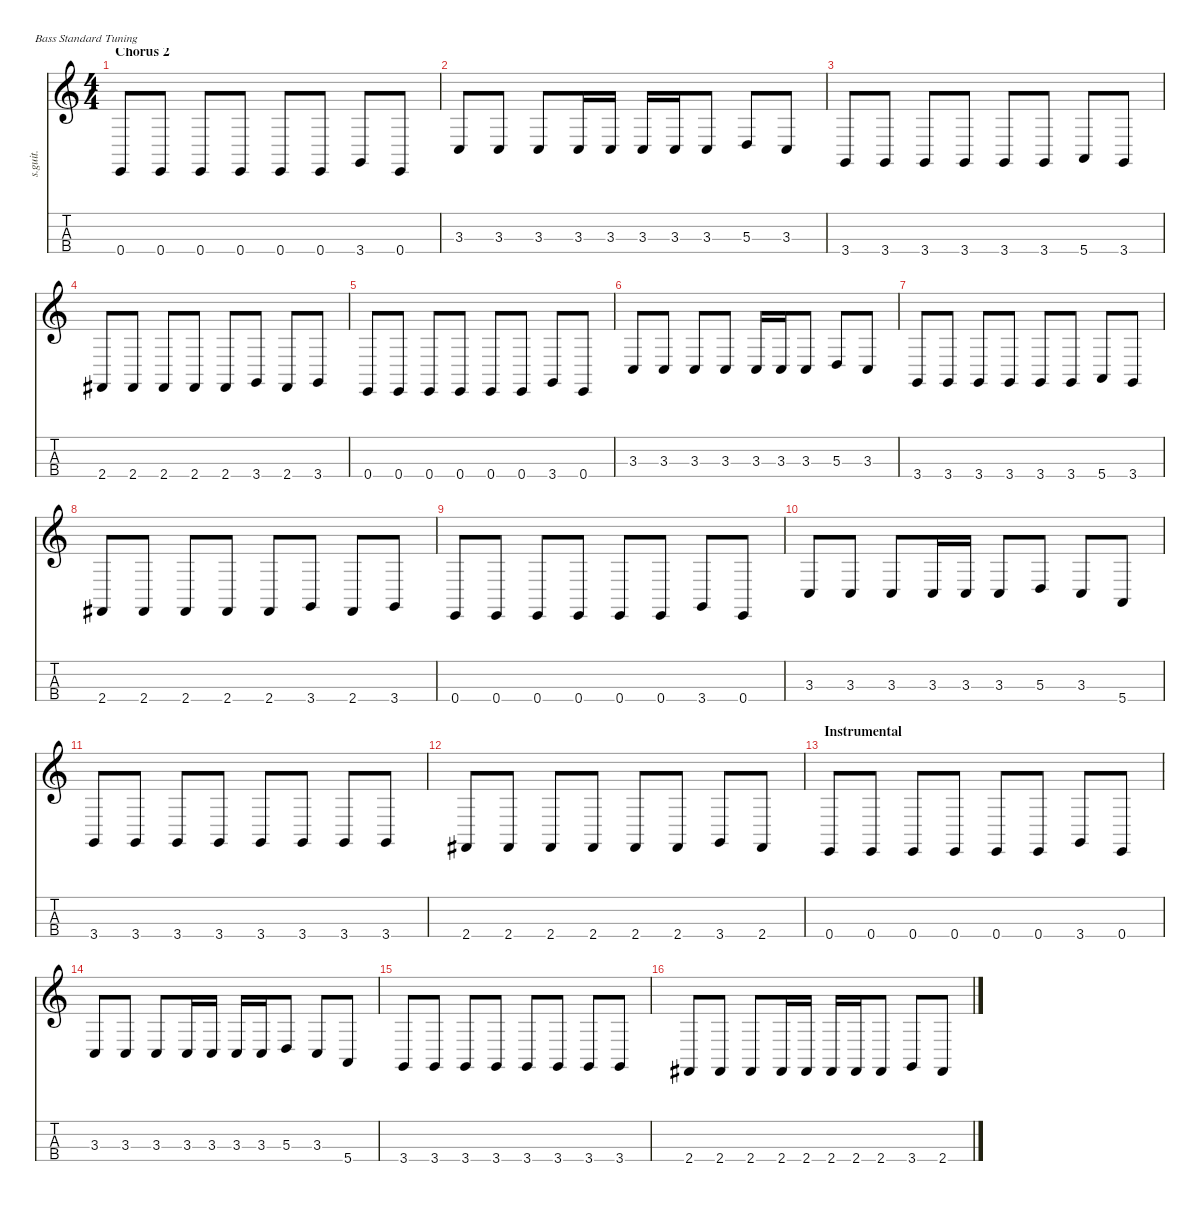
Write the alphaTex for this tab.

\defaultSystemsLayout 4
\hideDynamics
\bracketExtendMode nobrackets
\track ("Mike Hogan (Bass)" "s.guit.") {instrument electricbasspick}
\staff {score tabs}
\tuning (G2 D2 A1 E1)
\ts (4 4)
\section ("" "Chorus 2")
\tempo (82 hide)
\clef g2
\ks c
0.4.8{lyrics (0 "") lyrics (1 "") lyrics (2 "") lyrics (3 "") lyrics (4 "") dy f} 0.4.8{lyrics (0 "") lyrics (1 "") lyrics (2 "") lyrics (3 "") lyrics (4 "")} 0.4.8{lyrics (0 "") lyrics (1 "") lyrics (2 "") lyrics (3 "") lyrics (4 "")} 0.4.8{lyrics (0 "") lyrics (1 "") lyrics (2 "") lyrics (3 "") lyrics (4 "")} 0.4.8{lyrics (0 "") lyrics (1 "") lyrics (2 "") lyrics (3 "") lyrics (4 "")} 0.4.8{lyrics (0 "") lyrics (1 "") lyrics (2 "") lyrics (3 "") lyrics (4 "")} 3.4.8{lyrics (0 "") lyrics (1 "") lyrics (2 "") lyrics (3 "") lyrics (4 "")} 0.4.8{lyrics (0 "") lyrics (1 "") lyrics (2 "") lyrics (3 "") lyrics (4 "")} |
3.3.8{lyrics (0 "") lyrics (1 "") lyrics (2 "") lyrics (3 "") lyrics (4 "")} 3.3.8{lyrics (0 "") lyrics (1 "") lyrics (2 "") lyrics (3 "") lyrics (4 "")} 3.3.8{lyrics (0 "") lyrics (1 "") lyrics (2 "") lyrics (3 "") lyrics (4 "")} 3.3.16{lyrics (0 "") lyrics (1 "") lyrics (2 "") lyrics (3 "") lyrics (4 "")} 3.3.16{lyrics (0 "") lyrics (1 "") lyrics (2 "") lyrics (3 "") lyrics (4 "")} 3.3.16{lyrics (0 "") lyrics (1 "") lyrics (2 "") lyrics (3 "") lyrics (4 "")} 3.3.16{lyrics (0 "") lyrics (1 "") lyrics (2 "") lyrics (3 "") lyrics (4 "")} 3.3.8{lyrics (0 "") lyrics (1 "") lyrics (2 "") lyrics (3 "") lyrics (4 "")} 5.3.8{lyrics (0 "") lyrics (1 "") lyrics (2 "") lyrics (3 "") lyrics (4 "")} 3.3.8{lyrics (0 "") lyrics (1 "") lyrics (2 "") lyrics (3 "") lyrics (4 "")} |
3.4.8{lyrics (0 "") lyrics (1 "") lyrics (2 "") lyrics (3 "") lyrics (4 "")} 3.4.8{lyrics (0 "") lyrics (1 "") lyrics (2 "") lyrics (3 "") lyrics (4 "")} 3.4.8{lyrics (0 "") lyrics (1 "") lyrics (2 "") lyrics (3 "") lyrics (4 "")} 3.4.8{lyrics (0 "") lyrics (1 "") lyrics (2 "") lyrics (3 "") lyrics (4 "")} 3.4.8{lyrics (0 "") lyrics (1 "") lyrics (2 "") lyrics (3 "") lyrics (4 "")} 3.4.8{lyrics (0 "") lyrics (1 "") lyrics (2 "") lyrics (3 "") lyrics (4 "")} 5.4.8{lyrics (0 "") lyrics (1 "") lyrics (2 "") lyrics (3 "") lyrics (4 "")} 3.4.8{lyrics (0 "") lyrics (1 "") lyrics (2 "") lyrics (3 "") lyrics (4 "")} |
2.4{acc #}.8{lyrics (0 "") lyrics (1 "") lyrics (2 "") lyrics (3 "") lyrics (4 "")} 2.4{acc #}.8{lyrics (0 "") lyrics (1 "") lyrics (2 "") lyrics (3 "") lyrics (4 "")} 2.4{acc #}.8{lyrics (0 "") lyrics (1 "") lyrics (2 "") lyrics (3 "") lyrics (4 "")} 2.4{acc #}.8{lyrics (0 "") lyrics (1 "") lyrics (2 "") lyrics (3 "") lyrics (4 "")} 2.4{acc #}.8{lyrics (0 "") lyrics (1 "") lyrics (2 "") lyrics (3 "") lyrics (4 "")} 3.4.8{lyrics (0 "") lyrics (1 "") lyrics (2 "") lyrics (3 "") lyrics (4 "")} 2.4{acc #}.8{lyrics (0 "") lyrics (1 "") lyrics (2 "") lyrics (3 "") lyrics (4 "")} 3.4.8{lyrics (0 "") lyrics (1 "") lyrics (2 "") lyrics (3 "") lyrics (4 "")} |
0.4.8{lyrics (0 "") lyrics (1 "") lyrics (2 "") lyrics (3 "") lyrics (4 "")} 0.4.8{lyrics (0 "") lyrics (1 "") lyrics (2 "") lyrics (3 "") lyrics (4 "")} 0.4.8{lyrics (0 "") lyrics (1 "") lyrics (2 "") lyrics (3 "") lyrics (4 "")} 0.4.8{lyrics (0 "") lyrics (1 "") lyrics (2 "") lyrics (3 "") lyrics (4 "")} 0.4.8{lyrics (0 "") lyrics (1 "") lyrics (2 "") lyrics (3 "") lyrics (4 "")} 0.4.8{lyrics (0 "") lyrics (1 "") lyrics (2 "") lyrics (3 "") lyrics (4 "")} 3.4.8{lyrics (0 "") lyrics (1 "") lyrics (2 "") lyrics (3 "") lyrics (4 "")} 0.4.8{lyrics (0 "") lyrics (1 "") lyrics (2 "") lyrics (3 "") lyrics (4 "")} |
3.3.8{lyrics (0 "") lyrics (1 "") lyrics (2 "") lyrics (3 "") lyrics (4 "")} 3.3.8{lyrics (0 "") lyrics (1 "") lyrics (2 "") lyrics (3 "") lyrics (4 "")} 3.3.8{lyrics (0 "") lyrics (1 "") lyrics (2 "") lyrics (3 "") lyrics (4 "")} 3.3.8{lyrics (0 "") lyrics (1 "") lyrics (2 "") lyrics (3 "") lyrics (4 "")} 3.3.16{lyrics (0 "") lyrics (1 "") lyrics (2 "") lyrics (3 "") lyrics (4 "")} 3.3.16{lyrics (0 "") lyrics (1 "") lyrics (2 "") lyrics (3 "") lyrics (4 "")} 3.3.8{lyrics (0 "") lyrics (1 "") lyrics (2 "") lyrics (3 "") lyrics (4 "")} 5.3.8{lyrics (0 "") lyrics (1 "") lyrics (2 "") lyrics (3 "") lyrics (4 "")} 3.3.8{lyrics (0 "") lyrics (1 "") lyrics (2 "") lyrics (3 "") lyrics (4 "")} |
3.4.8{lyrics (0 "") lyrics (1 "") lyrics (2 "") lyrics (3 "") lyrics (4 "")} 3.4.8{lyrics (0 "") lyrics (1 "") lyrics (2 "") lyrics (3 "") lyrics (4 "")} 3.4.8{lyrics (0 "") lyrics (1 "") lyrics (2 "") lyrics (3 "") lyrics (4 "")} 3.4.8{lyrics (0 "") lyrics (1 "") lyrics (2 "") lyrics (3 "") lyrics (4 "")} 3.4.8{lyrics (0 "") lyrics (1 "") lyrics (2 "") lyrics (3 "") lyrics (4 "")} 3.4.8{lyrics (0 "") lyrics (1 "") lyrics (2 "") lyrics (3 "") lyrics (4 "")} 5.4.8{lyrics (0 "") lyrics (1 "") lyrics (2 "") lyrics (3 "") lyrics (4 "")} 3.4.8{lyrics (0 "") lyrics (1 "") lyrics (2 "") lyrics (3 "") lyrics (4 "")} |
2.4{acc #}.8{lyrics (0 "") lyrics (1 "") lyrics (2 "") lyrics (3 "") lyrics (4 "")} 2.4{acc #}.8{lyrics (0 "") lyrics (1 "") lyrics (2 "") lyrics (3 "") lyrics (4 "")} 2.4{acc #}.8{lyrics (0 "") lyrics (1 "") lyrics (2 "") lyrics (3 "") lyrics (4 "")} 2.4{acc #}.8{lyrics (0 "") lyrics (1 "") lyrics (2 "") lyrics (3 "") lyrics (4 "")} 2.4{acc #}.8{lyrics (0 "") lyrics (1 "") lyrics (2 "") lyrics (3 "") lyrics (4 "")} 3.4.8{lyrics (0 "") lyrics (1 "") lyrics (2 "") lyrics (3 "") lyrics (4 "")} 2.4{acc #}.8{lyrics (0 "") lyrics (1 "") lyrics (2 "") lyrics (3 "") lyrics (4 "")} 3.4.8{lyrics (0 "") lyrics (1 "") lyrics (2 "") lyrics (3 "") lyrics (4 "")} |
0.4.8{lyrics (0 "") lyrics (1 "") lyrics (2 "") lyrics (3 "") lyrics (4 "")} 0.4.8{lyrics (0 "") lyrics (1 "") lyrics (2 "") lyrics (3 "") lyrics (4 "")} 0.4.8{lyrics (0 "") lyrics (1 "") lyrics (2 "") lyrics (3 "") lyrics (4 "")} 0.4.8{lyrics (0 "") lyrics (1 "") lyrics (2 "") lyrics (3 "") lyrics (4 "")} 0.4.8{lyrics (0 "") lyrics (1 "") lyrics (2 "") lyrics (3 "") lyrics (4 "")} 0.4.8{lyrics (0 "") lyrics (1 "") lyrics (2 "") lyrics (3 "") lyrics (4 "")} 3.4.8{lyrics (0 "") lyrics (1 "") lyrics (2 "") lyrics (3 "") lyrics (4 "")} 0.4.8{lyrics (0 "") lyrics (1 "") lyrics (2 "") lyrics (3 "") lyrics (4 "")} |
3.3.8{lyrics (0 "") lyrics (1 "") lyrics (2 "") lyrics (3 "") lyrics (4 "")} 3.3.8{lyrics (0 "") lyrics (1 "") lyrics (2 "") lyrics (3 "") lyrics (4 "")} 3.3.8{lyrics (0 "") lyrics (1 "") lyrics (2 "") lyrics (3 "") lyrics (4 "")} 3.3.16{lyrics (0 "") lyrics (1 "") lyrics (2 "") lyrics (3 "") lyrics (4 "")} 3.3.16{lyrics (0 "") lyrics (1 "") lyrics (2 "") lyrics (3 "") lyrics (4 "")} 3.3.8{lyrics (0 "") lyrics (1 "") lyrics (2 "") lyrics (3 "") lyrics (4 "")} 5.3.8{lyrics (0 "") lyrics (1 "") lyrics (2 "") lyrics (3 "") lyrics (4 "")} 3.3.8{lyrics (0 "") lyrics (1 "") lyrics (2 "") lyrics (3 "") lyrics (4 "")} 5.4.8{lyrics (0 "") lyrics (1 "") lyrics (2 "") lyrics (3 "") lyrics (4 "")} |
3.4.8{lyrics (0 "") lyrics (1 "") lyrics (2 "") lyrics (3 "") lyrics (4 "")} 3.4.8{lyrics (0 "") lyrics (1 "") lyrics (2 "") lyrics (3 "") lyrics (4 "")} 3.4.8{lyrics (0 "") lyrics (1 "") lyrics (2 "") lyrics (3 "") lyrics (4 "")} 3.4.8{lyrics (0 "") lyrics (1 "") lyrics (2 "") lyrics (3 "") lyrics (4 "")} 3.4.8{lyrics (0 "") lyrics (1 "") lyrics (2 "") lyrics (3 "") lyrics (4 "")} 3.4.8{lyrics (0 "") lyrics (1 "") lyrics (2 "") lyrics (3 "") lyrics (4 "")} 3.4.8{lyrics (0 "") lyrics (1 "") lyrics (2 "") lyrics (3 "") lyrics (4 "")} 3.4.8{lyrics (0 "") lyrics (1 "") lyrics (2 "") lyrics (3 "") lyrics (4 "")} |
2.4{acc #}.8{lyrics (0 "") lyrics (1 "") lyrics (2 "") lyrics (3 "") lyrics (4 "")} 2.4{acc #}.8{lyrics (0 "") lyrics (1 "") lyrics (2 "") lyrics (3 "") lyrics (4 "")} 2.4{acc #}.8{lyrics (0 "") lyrics (1 "") lyrics (2 "") lyrics (3 "") lyrics (4 "")} 2.4{acc #}.8{lyrics (0 "") lyrics (1 "") lyrics (2 "") lyrics (3 "") lyrics (4 "")} 2.4{acc #}.8{lyrics (0 "") lyrics (1 "") lyrics (2 "") lyrics (3 "") lyrics (4 "")} 2.4{acc #}.8{lyrics (0 "") lyrics (1 "") lyrics (2 "") lyrics (3 "") lyrics (4 "")} 3.4.8{lyrics (0 "") lyrics (1 "") lyrics (2 "") lyrics (3 "") lyrics (4 "")} 2.4{acc #}.8{lyrics (0 "") lyrics (1 "") lyrics (2 "") lyrics (3 "") lyrics (4 "")} |
\section ("" "Instrumental")
0.4.8{lyrics (0 "") lyrics (1 "") lyrics (2 "") lyrics (3 "") lyrics (4 "")} 0.4.8{lyrics (0 "") lyrics (1 "") lyrics (2 "") lyrics (3 "") lyrics (4 "")} 0.4.8{lyrics (0 "") lyrics (1 "") lyrics (2 "") lyrics (3 "") lyrics (4 "")} 0.4.8{lyrics (0 "") lyrics (1 "") lyrics (2 "") lyrics (3 "") lyrics (4 "")} 0.4.8{lyrics (0 "") lyrics (1 "") lyrics (2 "") lyrics (3 "") lyrics (4 "")} 0.4.8{lyrics (0 "") lyrics (1 "") lyrics (2 "") lyrics (3 "") lyrics (4 "")} 3.4.8{lyrics (0 "") lyrics (1 "") lyrics (2 "") lyrics (3 "") lyrics (4 "")} 0.4.8{lyrics (0 "") lyrics (1 "") lyrics (2 "") lyrics (3 "") lyrics (4 "")} |
3.3.8{lyrics (0 "") lyrics (1 "") lyrics (2 "") lyrics (3 "") lyrics (4 "")} 3.3.8{lyrics (0 "") lyrics (1 "") lyrics (2 "") lyrics (3 "") lyrics (4 "")} 3.3.8{lyrics (0 "") lyrics (1 "") lyrics (2 "") lyrics (3 "") lyrics (4 "")} 3.3.16{lyrics (0 "") lyrics (1 "") lyrics (2 "") lyrics (3 "") lyrics (4 "")} 3.3.16{lyrics (0 "") lyrics (1 "") lyrics (2 "") lyrics (3 "") lyrics (4 "")} 3.3.16{lyrics (0 "") lyrics (1 "") lyrics (2 "") lyrics (3 "") lyrics (4 "")} 3.3.16{lyrics (0 "") lyrics (1 "") lyrics (2 "") lyrics (3 "") lyrics (4 "")} 5.3.8{lyrics (0 "") lyrics (1 "") lyrics (2 "") lyrics (3 "") lyrics (4 "")} 3.3.8{lyrics (0 "") lyrics (1 "") lyrics (2 "") lyrics (3 "") lyrics (4 "")} 5.4.8{lyrics (0 "") lyrics (1 "") lyrics (2 "") lyrics (3 "") lyrics (4 "")} |
3.4.8{lyrics (0 "") lyrics (1 "") lyrics (2 "") lyrics (3 "") lyrics (4 "")} 3.4.8{lyrics (0 "") lyrics (1 "") lyrics (2 "") lyrics (3 "") lyrics (4 "")} 3.4.8{lyrics (0 "") lyrics (1 "") lyrics (2 "") lyrics (3 "") lyrics (4 "")} 3.4.8{lyrics (0 "") lyrics (1 "") lyrics (2 "") lyrics (3 "") lyrics (4 "")} 3.4.8{lyrics (0 "") lyrics (1 "") lyrics (2 "") lyrics (3 "") lyrics (4 "")} 3.4.8{lyrics (0 "") lyrics (1 "") lyrics (2 "") lyrics (3 "") lyrics (4 "")} 3.4.8{lyrics (0 "") lyrics (1 "") lyrics (2 "") lyrics (3 "") lyrics (4 "")} 3.4.8{lyrics (0 "") lyrics (1 "") lyrics (2 "") lyrics (3 "") lyrics (4 "")} |
2.4{acc #}.8{lyrics (0 "") lyrics (1 "") lyrics (2 "") lyrics (3 "") lyrics (4 "")} 2.4{acc #}.8{lyrics (0 "") lyrics (1 "") lyrics (2 "") lyrics (3 "") lyrics (4 "")} 2.4{acc #}.8{lyrics (0 "") lyrics (1 "") lyrics (2 "") lyrics (3 "") lyrics (4 "")} 2.4{acc #}.16{lyrics (0 "") lyrics (1 "") lyrics (2 "") lyrics (3 "") lyrics (4 "")} 2.4{acc #}.16{lyrics (0 "") lyrics (1 "") lyrics (2 "") lyrics (3 "") lyrics (4 "")} 2.4{acc #}.16{lyrics (0 "") lyrics (1 "") lyrics (2 "") lyrics (3 "") lyrics (4 "")} 2.4{acc #}.16{lyrics (0 "") lyrics (1 "") lyrics (2 "") lyrics (3 "") lyrics (4 "")} 2.4{acc #}.8{lyrics (0 "") lyrics (1 "") lyrics (2 "") lyrics (3 "") lyrics (4 "")} 3.4.8{lyrics (0 "") lyrics (1 "") lyrics (2 "") lyrics (3 "") lyrics (4 "")} 2.4{acc #}.8{lyrics (0 "") lyrics (1 "") lyrics (2 "") lyrics (3 "") lyrics (4 "")}
